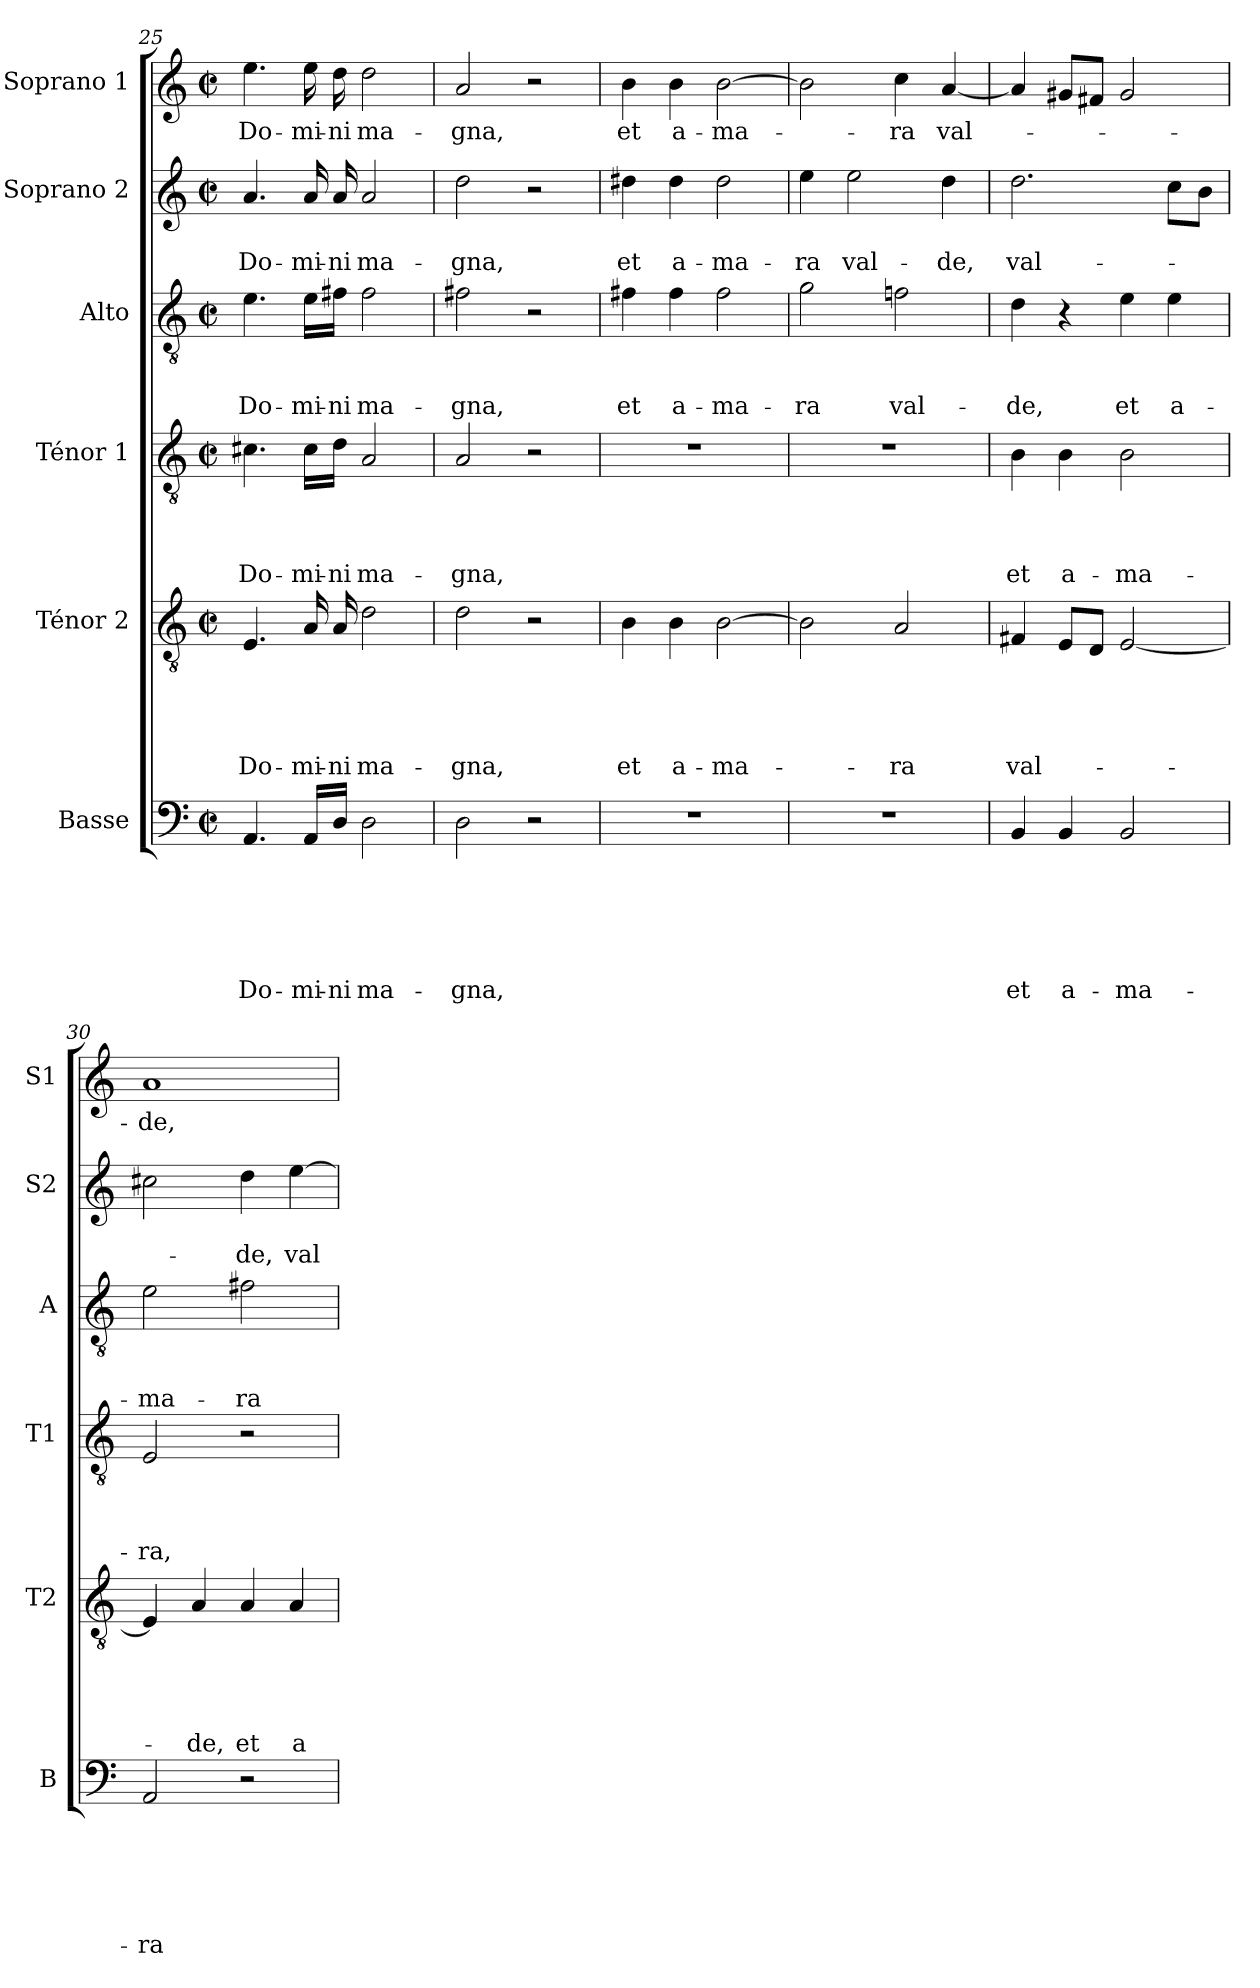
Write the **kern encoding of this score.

**kern	**text	**text	**text	**text	**text	**text	**kern	**text	**text	**text	**text	**text	**kern	**text	**text	**text	**text	**kern	**text	**text	**text	**kern	**text	**text	**kern	**text
*part6	*part6	*part6	*part6	*part6	*part6	*part6	*part5	*part5	*part5	*part5	*part5	*part5	*part4	*part4	*part4	*part4	*part4	*part3	*part3	*part3	*part3	*part2	*part2	*part2	*part1	*part1
*staff6	*staff6	*staff6	*staff6	*staff6	*staff6	*staff6	*staff5	*staff5	*staff5	*staff5	*staff5	*staff5	*staff4	*staff4	*staff4	*staff4	*staff4	*staff3	*staff3	*staff3	*staff3	*staff2	*staff2	*staff2	*staff1	*staff1
*I"Basse	*	*	*	*	*	*	*I"Ténor 2	*	*	*	*	*	*I"Ténor 1	*	*	*	*	*I"Alto	*	*	*	*I"Soprano 2	*	*	*I"Soprano 1	*
*I'B	*	*	*	*	*	*	*I'T2	*	*	*	*	*	*I'T1	*	*	*	*	*I'A	*	*	*	*I'S2	*	*	*I'S1	*
*clefF4	*	*	*	*	*	*	*clefGv2	*	*	*	*	*	*clefGv2	*	*	*	*	*clefGv2	*	*	*	*clefG2	*	*	*clefG2	*
*k[]	*	*	*	*	*	*	*k[]	*	*	*	*	*	*k[]	*	*	*	*	*k[]	*	*	*	*k[]	*	*	*k[]	*
*C:	*	*	*	*	*	*	*C:	*	*	*	*	*	*C:	*	*	*	*	*C:	*	*	*	*C:	*	*	*C:	*
*M2/2	*	*	*	*	*	*	*M2/2	*	*	*	*	*	*M2/2	*	*	*	*	*M2/2	*	*	*	*M2/2	*	*	*M2/2	*
*met(c|)	*	*	*	*	*	*	*met(c|)	*	*	*	*	*	*met(c|)	*	*	*	*	*met(c|)	*	*	*	*met(c|)	*	*	*met(c|)	*
=25	=25	=25	=25	=25	=25	=25	=25	=25	=25	=25	=25	=25	=25	=25	=25	=25	=25	=25	=25	=25	=25	=25	=25	=25	=25	=25
!	!	!	!	!	!	!LO:LY:b	!	!	!	!	!	!LO:LY:b	!	!	!	!	!LO:LY:b	!	!	!	!LO:LY:b	!	!	!LO:LY:b	!	!LO:LY:b
4.AA/	.	.	.	.	.	Do-	4.E/	.	.	.	.	Do-	4.c#X\	.	.	.	Do-	4.e\	.	.	Do-	4.a/	.	Do-	4.ee\	Do-
!	!	!	!	!	!	!LO:LY:b	!	!	!	!	!	!LO:LY:b	!	!	!	!	!LO:LY:b	!	!	!	!LO:LY:b	!	!	!LO:LY:b	!	!LO:LY:b
16AA/LL	.	.	.	.	.	-mi-	16A/	.	.	.	.	-mi-	16c#\LL	.	.	.	-mi-	16e\LL	.	.	-mi-	16a/	.	-mi-	16ee\	-mi-
!	!	!	!	!	!	!LO:LY:b	!	!	!	!	!	!LO:LY:b	!	!	!	!	!LO:LY:b	!	!	!	!LO:LY:b	!	!	!LO:LY:b	!	!LO:LY:b
16D/JJ	.	.	.	.	.	-ni	16A/	.	.	.	.	-ni	16d\JJ	.	.	.	-ni	16f#X\JJ	.	.	-ni	16a/	.	-ni	16dd\	-ni
!	!	!	!	!	!	!LO:LY:b	!	!	!	!	!	!LO:LY:b	!	!	!	!	!LO:LY:b	!	!	!	!LO:LY:b	!	!	!LO:LY:b	!	!LO:LY:b
2D\	.	.	.	.	.	ma-	2d\	.	.	.	.	ma-	2A/	.	.	.	ma-	2f#\	.	.	ma-	2a/	.	ma-	2dd\	ma-
!!LO:LB:g=z
=26	=26	=26	=26	=26	=26	=26	=26	=26	=26	=26	=26	=26	=26	=26	=26	=26	=26	=26	=26	=26	=26	=26	=26	=26	=26	=26
!	!	!	!	!	!	!LO:LY:b	!	!	!	!	!	!LO:LY:b	!	!	!	!	!LO:LY:b	!	!	!	!LO:LY:b	!	!	!LO:LY:b	!	!LO:LY:b
2D\	.	.	.	.	.	-gna,	2d\	.	.	.	.	-gna,	2A/	.	.	.	-gna,	2f#X\	.	.	-gna,	2dd\	.	-gna,	2a/	-gna,
2r	.	.	.	.	.	.	2r	.	.	.	.	.	2r	.	.	.	.	2r	.	.	.	2r	.	.	2r	.
!!LO:PB:g=z
=27	=27	=27	=27	=27	=27	=27	=27	=27	=27	=27	=27	=27	=27	=27	=27	=27	=27	=27	=27	=27	=27	=27	=27	=27	=27	=27
!	!	!	!	!	!	!	!	!	!	!	!	!LO:LY:b	!	!	!	!	!	!	!	!	!LO:LY:b	!	!	!LO:LY:b	!	!LO:LY:b
1r	.	.	.	.	.	.	4B\	.	.	.	.	et	1r	.	.	.	.	4f#X\	.	.	et	4dd#X\	.	et	4b\	et
!	!	!	!	!	!	!	!	!	!	!	!	!LO:LY:b	!	!	!	!	!	!	!	!	!LO:LY:b	!	!	!LO:LY:b	!	!LO:LY:b
.	.	.	.	.	.	.	4B\	.	.	.	.	a-	.	.	.	.	.	4f#\	.	.	a-	4dd#\	.	a-	4b\	a-
!	!	!	!	!	!	!	!	!	!	!	!	!LO:LY:b	!	!	!	!	!	!	!	!	!LO:LY:b	!	!	!LO:LY:b	!	!LO:LY:b
.	.	.	.	.	.	.	[2B\	.	.	.	.	-ma-	.	.	.	.	.	2f#\	.	.	-ma-	2dd#\	.	-ma-	[2b\	-ma-
=28	=28	=28	=28	=28	=28	=28	=28	=28	=28	=28	=28	=28	=28	=28	=28	=28	=28	=28	=28	=28	=28	=28	=28	=28	=28	=28
!	!	!	!	!	!	!	!	!	!	!	!	!	!	!	!	!	!	!	!	!	!LO:LY:b	!	!	!LO:LY:b	!	!
1r	.	.	.	.	.	.	2B\]	.	.	.	.	.	1r	.	.	.	.	2g\	.	.	-ra	4ee\	.	-ra	2b\]	.
!	!	!	!	!	!	!	!	!	!	!	!	!	!	!	!	!	!	!	!	!	!	!	!	!LO:LY:b	!	!
.	.	.	.	.	.	.	.	.	.	.	.	.	.	.	.	.	.	.	.	.	.	2ee\	.	val-	.	.
!	!	!	!	!	!	!	!	!	!	!	!	!LO:LY:b	!	!	!	!	!	!	!	!	!LO:LY:b	!	!	!	!	!LO:LY:b
.	.	.	.	.	.	.	2A/	.	.	.	.	-ra	.	.	.	.	.	2fn\	.	.	val-	.	.	.	4cc\	-ra
!	!	!	!	!	!	!	!	!	!	!	!	!	!	!	!	!	!	!	!	!	!	!	!	!LO:LY:b	!	!LO:LY:b
.	.	.	.	.	.	.	.	.	.	.	.	.	.	.	.	.	.	.	.	.	.	4dd\	.	-de,	[4a/	val-
=29	=29	=29	=29	=29	=29	=29	=29	=29	=29	=29	=29	=29	=29	=29	=29	=29	=29	=29	=29	=29	=29	=29	=29	=29	=29	=29
!	!	!	!	!	!	!LO:LY:b	!	!	!	!	!	!LO:LY:b	!	!	!	!	!LO:LY:b	!	!	!	!LO:LY:b	!	!	!LO:LY:b	!	!
4BB/	.	.	.	.	.	et	4F#X/	.	.	.	.	val-	4B\	.	.	.	et	4d\	.	.	-de,	2.dd\	.	val-	4a/]	.
!	!	!	!	!	!	!LO:LY:b	!	!	!	!	!	!	!	!	!	!	!LO:LY:b	!	!	!	!	!	!	!	!	!
4BB/	.	.	.	.	.	a-	8E/L	.	.	.	.	.	4B\	.	.	.	a-	4r	.	.	.	.	.	.	8g#X/L	.
.	.	.	.	.	.	.	8D/J	.	.	.	.	.	.	.	.	.	.	.	.	.	.	.	.	.	8f#X/J	.
!	!	!	!	!	!	!LO:LY:b	!	!	!	!	!	!	!	!	!	!	!LO:LY:b	!	!	!	!LO:LY:b	!	!	!	!	!
2BB/	.	.	.	.	.	-ma-	[2E/	.	.	.	.	.	2B\	.	.	.	-ma-	4e\	.	.	et	.	.	.	2g#/	.
!	!	!	!	!	!	!	!	!	!	!	!	!	!	!	!	!	!	!	!	!	!LO:LY:b	!	!	!	!	!
.	.	.	.	.	.	.	.	.	.	.	.	.	.	.	.	.	.	4e\	.	.	a-	8cc\L	.	.	.	.
.	.	.	.	.	.	.	.	.	.	.	.	.	.	.	.	.	.	.	.	.	.	8b\J	.	.	.	.
=30	=30	=30	=30	=30	=30	=30	=30	=30	=30	=30	=30	=30	=30	=30	=30	=30	=30	=30	=30	=30	=30	=30	=30	=30	=30	=30
!	!	!	!	!	!	!LO:LY:b	!	!	!	!	!	!	!	!	!	!	!LO:LY:b	!	!	!	!LO:LY:b	!	!	!	!	!LO:LY:b
2AA/	.	.	.	.	.	-ra	4E/]	.	.	.	.	.	2E/	.	.	.	-ra,	2e\	.	.	-ma-	2cc#X\	.	.	1a	-de,
!	!	!	!	!	!	!	!	!	!	!	!	!LO:LY:b	!	!	!	!	!	!	!	!	!	!	!	!	!	!
.	.	.	.	.	.	.	4A/	.	.	.	.	-de,	.	.	.	.	.	.	.	.	.	.	.	.	.	.
!	!	!	!	!	!	!	!	!	!	!	!	!LO:LY:b	!	!	!	!	!	!	!	!	!LO:LY:b	!	!	!LO:LY:b	!	!
2r	.	.	.	.	.	.	4A/	.	.	.	.	et	2r	.	.	.	.	2f#X\	.	.	-ra	4dd\	.	-de,	.	.
!	!	!	!	!	!	!	!	!	!	!	!	!LO:LY:b	!	!	!	!	!	!	!	!	!	!	!	!LO:LY:b	!	!
.	.	.	.	.	.	.	4A/	.	.	.	.	a-	.	.	.	.	.	.	.	.	.	[4ee\	.	val-	.	.
=	=	=	=	=	=	=	=	=	=	=	=	=	=	=	=	=	=	=	=	=	=	=	=	=	=	=
*-	*-	*-	*-	*-	*-	*-	*-	*-	*-	*-	*-	*-	*-	*-	*-	*-	*-	*-	*-	*-	*-	*-	*-	*-	*-	*-
